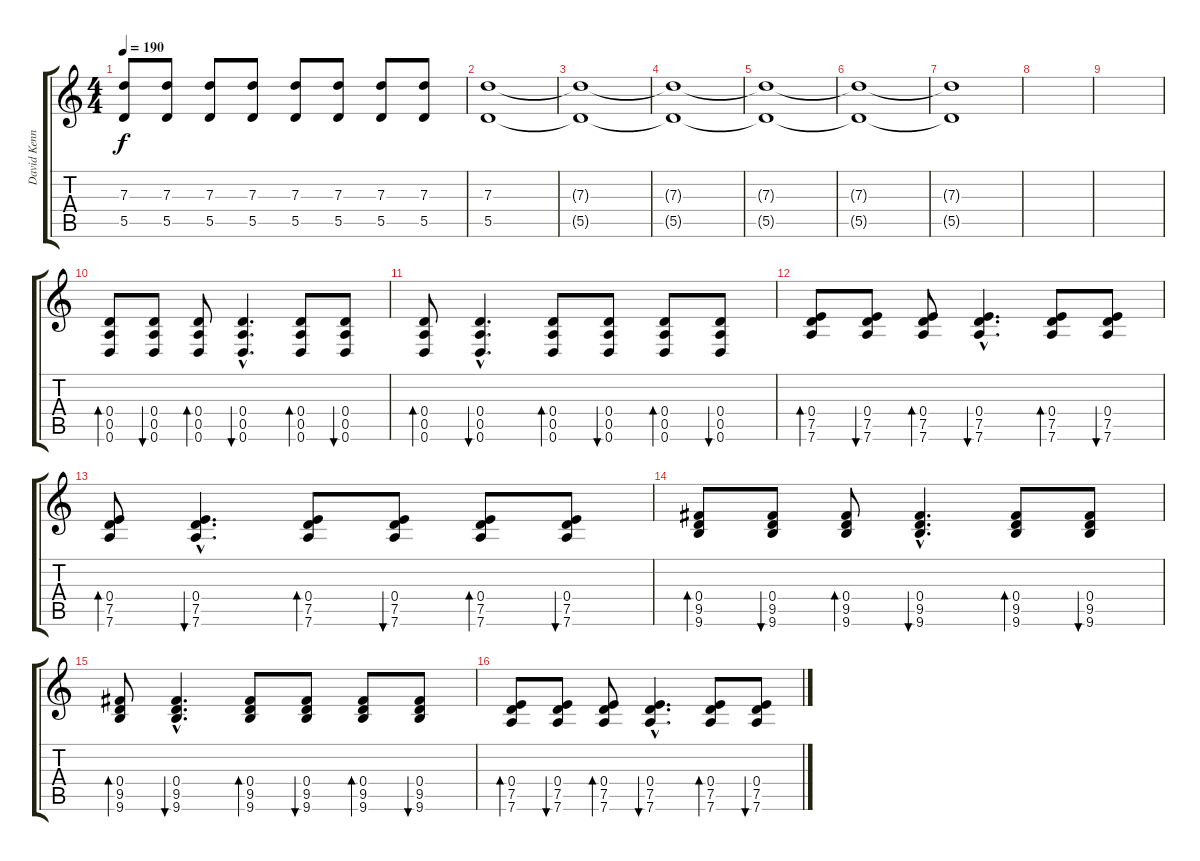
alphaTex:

\track ("David Kennedy" "David Kenn") {instrument distortionguitar}
\staff {score tabs}
\tuning (E4 B3 G3 D3 A2 D2) {hide}
\ts (4 4)
\tempo 190
\clef g2
\ks c
(7.3 5.5).8{dy f} (7.3 5.5).8 (7.3 5.5).8 (7.3 5.5).8 (7.3 5.5).8 (7.3 5.5).8 (7.3 5.5).8 (7.3 5.5).8 |
(7.3 5.5).1{volume 7} |
(7.3{t} 5.5{t}).1 |
(7.3{t} 5.5{t}).1 |
(7.3{t} 5.5{t}).1{volume 0} |
(7.3{t} 5.5{t}).1 |
(7.3{t} 5.5{t}).1 |
|
|
(0.4 0.5 0.6).8{bd 60 volume 14 instrument electricguitarclean} (0.4 0.5 0.6).8{bu 60} (0.4 0.5 0.6).8{bd 60} (0.4{hac} 0.5{hac} 0.6{hac}).4{d bu 60} (0.4 0.5 0.6).8{bd 60} (0.4 0.5 0.6).8{bu 60} |
(0.4 0.5 0.6).8{bd 60} (0.4{hac} 0.5{hac} 0.6{hac}).4{d bu 60} (0.4 0.5 0.6).8{bd 60} (0.4 0.5 0.6).8{bu 60} (0.4 0.5 0.6).8{bd 60} (0.4 0.5 0.6).8{bu 60} |
(0.4 7.5 7.6).8{bd 60} (0.4 7.5 7.6).8{bu 60} (0.4 7.5 7.6).8{bd 60} (0.4{hac} 7.5{hac} 7.6{hac}).4{d bu 60} (0.4 7.5 7.6).8{bd 60} (0.4 7.5 7.6).8{bu 60} |
(0.4 7.5 7.6).8{bd 60} (0.4{hac} 7.5{hac} 7.6{hac}).4{d bu 60} (0.4 7.5 7.6).8{bd 60} (0.4 7.5 7.6).8{bu 60} (0.4 7.5 7.6).8{bd 60} (0.4 7.5 7.6).8{bu 60} |
(0.4 9.5 9.6).8{bd 60} (0.4 9.5 9.6).8{bu 60} (0.4 9.5 9.6).8{bd 60} (0.4{hac} 9.5{hac} 9.6{hac}).4{d bu 60} (0.4 9.5 9.6).8{bd 60} (0.4 9.5 9.6).8{bu 60} |
(0.4 9.5 9.6).8{bd 60} (0.4{hac} 9.5{hac} 9.6{hac}).4{d bu 60} (0.4 9.5 9.6).8{bd 60} (0.4 9.5 9.6).8{bu 60} (0.4 9.5 9.6).8{bd 60} (0.4 9.5 9.6).8{bu 60} |
(0.4 7.5 7.6).8{bd 60} (0.4 7.5 7.6).8{bu 60} (0.4 7.5 7.6).8{bd 60} (0.4{hac} 7.5{hac} 7.6{hac}).4{d bu 60} (0.4 7.5 7.6).8{bd 60} (0.4 7.5 7.6).8{bu 60}
